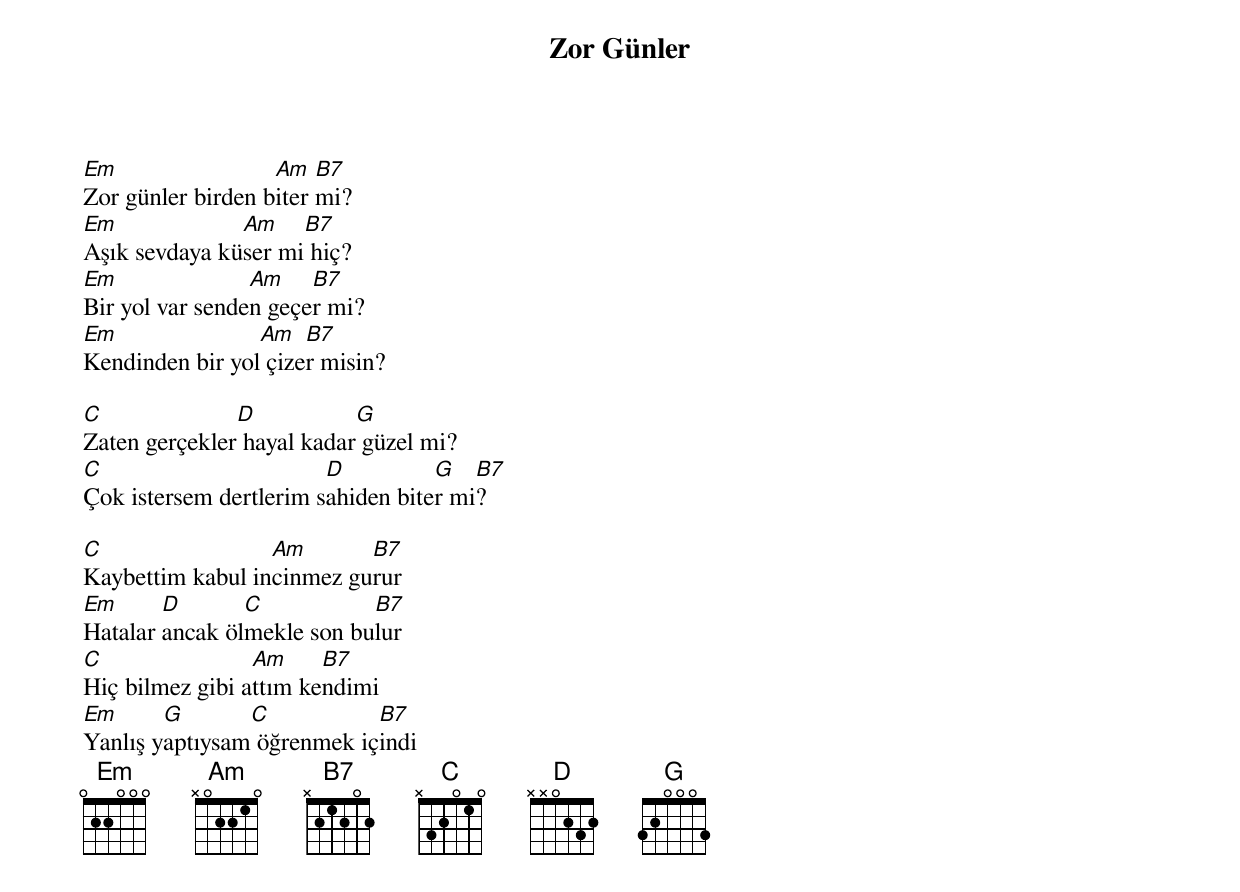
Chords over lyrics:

{title: Zor Günler}
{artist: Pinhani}

Em                 Am   B7
Zor günler birden biter mi?
Em             Am    B7
Aşık sevdaya küser mi hiç?
Em               Am    B7
Bir yol var senden geçer mi?
Em               Am   B7
Kendinden bir yol çizer misin?

C              D           G
Zaten gerçekler hayal kadar güzel mi?
C                       D          G   B7
Çok istersem dertlerim sahiden biter mi?

C                 Am       B7
Kaybettim kabul incinmez gurur
Em      D       C           B7
Hatalar ancak ölmekle son bulur
C                Am     B7
Hiç bilmez gibi attım kendimi
Em      G       C           B7
Yanlış yaptıysam öğrenmek içindi
